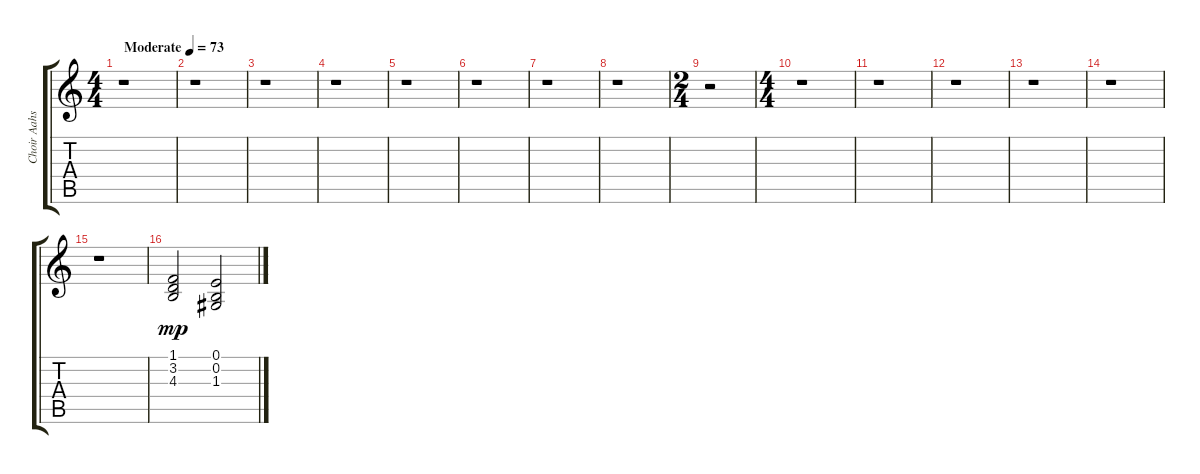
\track ("Choir Aahs" "Choir Aahs") {instrument choiraahs}
\staff {score tabs}
\tuning (E4 B3 G3 D3 A2 E2) {hide}
\ts (4 4)
\tempo (73 "Moderate")
\clef g2
\ks c
r.1{dy mp instrument choiraahs} |
r.1 |
r.1 |
r.1 |
r.1 |
r.1 |
r.1 |
r.1 |
\ts (2 4)
r.2 |
\ts (4 4)
r.1 |
r.1 |
r.1 |
r.1 |
r.1 |
r.1 |
(1.1 3.2 4.3).2 (0.1 0.2 1.3).2
